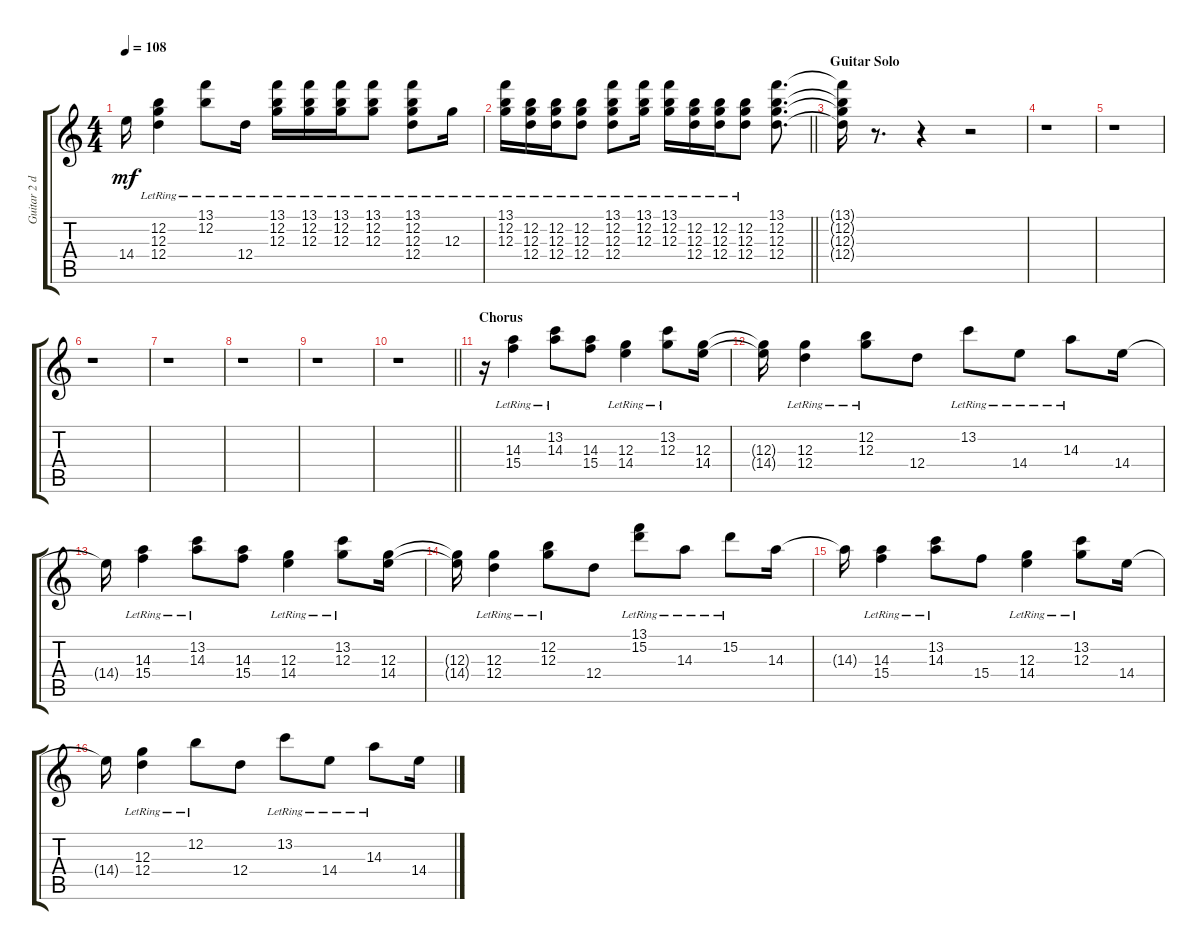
\track ("Guitar 2 delay" "Guitar 2 d") {instrument electricguitarclean}
\staff {score tabs}
\tuning (E4 B3 G3 D3 A2 E2) {hide}
\ts (4 4)
\tempo 108
\clef g2
\ks c
14.4{t}.16{dy mf} (12.2{lr} 12.3{lr} 12.4{lr}).4 (13.1{lr} 12.2{lr}).8 12.4{lr}.16 (13.1{lr} 12.2{lr} 12.3{lr}).16 (13.1{lr} 12.2{lr} 12.3{lr}).16 (13.1{lr} 12.2{lr} 12.3{lr}).16 (13.1{lr} 12.2{lr} 12.3{lr}).8 (13.1{lr} 12.2{lr} 12.3{lr} 12.4{lr}).8 12.3{lr}.16 |
\barLineRight lightlight
(13.1{lr} 12.2{lr} 12.3{lr}).16 (12.2{lr} 12.3{lr} 12.4{lr}).16 (12.2{lr} 12.3{lr} 12.4{lr}).16 (12.2{lr} 12.3{lr} 12.4{lr}).8 (13.1{lr} 12.2{lr} 12.3{lr} 12.4{lr}).8 (13.1{lr} 12.2{lr} 12.3{lr}).16 (13.1{lr} 12.2{lr} 12.3{lr}).16 (12.2{lr} 12.3{lr} 12.4{lr}).16 (12.2{lr} 12.3{lr} 12.4{lr}).16 (12.2{lr} 12.3{lr} 12.4{lr}).8 (13.1 12.2 12.3 12.4).8{d} |
\section ("" "Guitar Solo")
(13.1{t} 12.2{t} 12.3{t} 12.4{t}).16 r.8{d} r.4 r.2 |
r.1 |
r.1 |
r.1 |
r.1 |
r.1 |
r.1 |
\barLineRight lightlight
r.1 |
\section ("" "Chorus")
r.16 (14.3{lr} 15.4{lr}).4 (13.2{lr} 14.3{lr}).8 (14.3 15.4).8 (12.3{lr} 14.4{lr}).4 (13.2{lr} 12.3{lr}).8 (12.3 14.4).16 |
(12.3{t} 14.4{t}).16 (12.3{lr} 12.4{lr}).4 (12.2{lr} 12.3{lr}).8 12.4.8 13.2{lr}.8 14.4{lr}.8 14.3{lr}.8 14.4.16 |
14.4{t}.16 (14.3{lr} 15.4{lr}).4 (13.2{lr} 14.3{lr}).8 (14.3 15.4).8 (12.3{lr} 14.4{lr}).4 (13.2{lr} 12.3{lr}).8 (12.3 14.4).16 |
(12.3{t} 14.4{t}).16 (12.3{lr} 12.4{lr}).4 (12.2{lr} 12.3{lr}).8 12.4.8 (13.1{lr} 15.2{lr}).8 14.3{lr}.8 15.2{lr}.8 14.3.16 |
14.3{t}.16 (14.3{lr} 15.4{lr}).4 (13.2{lr} 14.3{lr}).8 15.4.8 (12.3{lr} 14.4{lr}).4 (13.2{lr} 12.3{lr}).8 14.4.16 |
14.4{t}.16 (12.3{lr} 12.4{lr}).4 12.2{lr}.8 12.4.8 13.2{lr}.8 14.4{lr}.8 14.3{lr}.8 14.4.16
